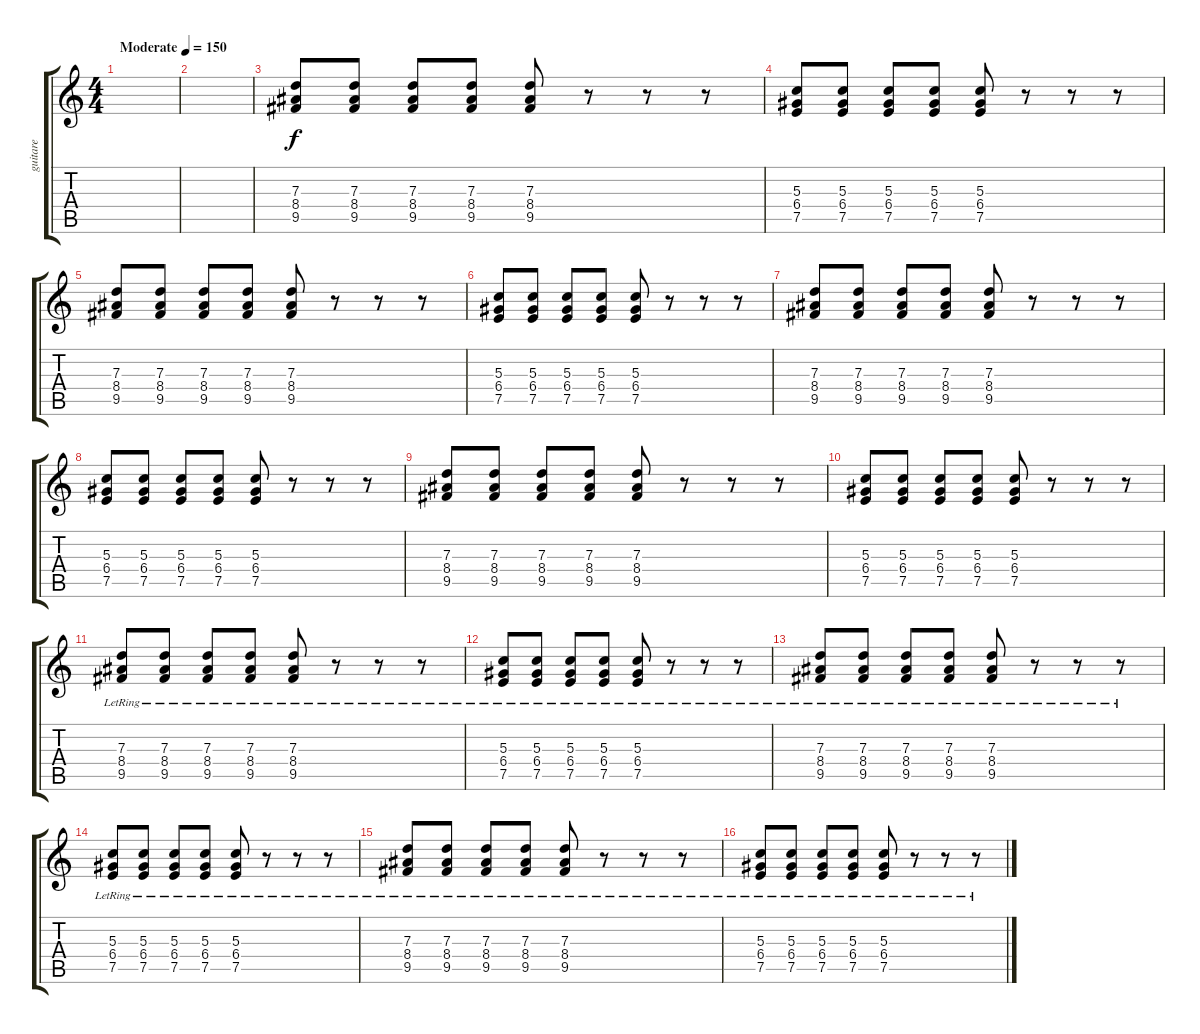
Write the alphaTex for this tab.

\track ("guitare" "guitare") {instrument distortionguitar}
\staff {score tabs}
\tuning (E4 B3 G3 D3 A2 E2) {hide}
\ts (4 4)
\tempo (150 "Moderate")
\clef g2
\ks c
|
|
(7.3 8.4 9.5).8 (7.3 8.4 9.5).8 (7.3 8.4 9.5).8 (7.3 8.4 9.5).8 (7.3 8.4 9.5).8 r.8 r.8 r.8 |
(5.3 6.4 7.5).8 (5.3 6.4 7.5).8 (5.3 6.4 7.5).8 (5.3 6.4 7.5).8 (5.3 6.4 7.5).8 r.8 r.8 r.8 |
(7.3 8.4 9.5).8 (7.3 8.4 9.5).8 (7.3 8.4 9.5).8 (7.3 8.4 9.5).8 (7.3 8.4 9.5).8 r.8 r.8 r.8 |
(5.3 6.4 7.5).8 (5.3 6.4 7.5).8 (5.3 6.4 7.5).8 (5.3 6.4 7.5).8 (5.3 6.4 7.5).8 r.8 r.8 r.8 |
(7.3 8.4 9.5).8 (7.3 8.4 9.5).8 (7.3 8.4 9.5).8 (7.3 8.4 9.5).8 (7.3 8.4 9.5).8 r.8 r.8 r.8 |
(5.3 6.4 7.5).8 (5.3 6.4 7.5).8 (5.3 6.4 7.5).8 (5.3 6.4 7.5).8 (5.3 6.4 7.5).8 r.8 r.8 r.8 |
(7.3 8.4 9.5).8 (7.3 8.4 9.5).8 (7.3 8.4 9.5).8 (7.3 8.4 9.5).8 (7.3 8.4 9.5).8 r.8 r.8 r.8 |
(5.3 6.4 7.5).8 (5.3 6.4 7.5).8 (5.3 6.4 7.5).8 (5.3 6.4 7.5).8 (5.3 6.4 7.5).8 r.8 r.8 r.8 |
(7.3{lr} 8.4{lr} 9.5{lr}).8{volume 8 instrument acousticguitarnylon} (7.3{lr} 8.4{lr} 9.5{lr}).8 (7.3{lr} 8.4{lr} 9.5{lr}).8 (7.3{lr} 8.4{lr} 9.5{lr}).8 (7.3{lr} 8.4{lr} 9.5{lr}).8 r.8 r.8 r.8 |
(5.3{lr} 6.4{lr} 7.5{lr}).8 (5.3{lr} 6.4{lr} 7.5{lr}).8 (5.3{lr} 6.4{lr} 7.5{lr}).8 (5.3{lr} 6.4{lr} 7.5{lr}).8 (5.3{lr} 6.4{lr} 7.5{lr}).8 r.8 r.8 r.8 |
(7.3{lr} 8.4{lr} 9.5{lr}).8 (7.3{lr} 8.4{lr} 9.5{lr}).8 (7.3{lr} 8.4{lr} 9.5{lr}).8 (7.3{lr} 8.4{lr} 9.5{lr}).8 (7.3{lr} 8.4{lr} 9.5{lr}).8 r.8 r.8 r.8 |
(5.3{lr} 6.4{lr} 7.5{lr}).8 (5.3{lr} 6.4{lr} 7.5{lr}).8 (5.3{lr} 6.4{lr} 7.5{lr}).8 (5.3{lr} 6.4{lr} 7.5{lr}).8 (5.3{lr} 6.4{lr} 7.5{lr}).8 r.8 r.8 r.8 |
(7.3{lr} 8.4{lr} 9.5{lr}).8 (7.3{lr} 8.4{lr} 9.5{lr}).8 (7.3{lr} 8.4{lr} 9.5{lr}).8 (7.3{lr} 8.4{lr} 9.5{lr}).8 (7.3{lr} 8.4{lr} 9.5{lr}).8 r.8 r.8 r.8 |
(5.3{lr} 6.4{lr} 7.5{lr}).8 (5.3{lr} 6.4{lr} 7.5{lr}).8 (5.3{lr} 6.4{lr} 7.5{lr}).8 (5.3{lr} 6.4{lr} 7.5{lr}).8 (5.3{lr} 6.4{lr} 7.5{lr}).8 r.8 r.8 r.8
